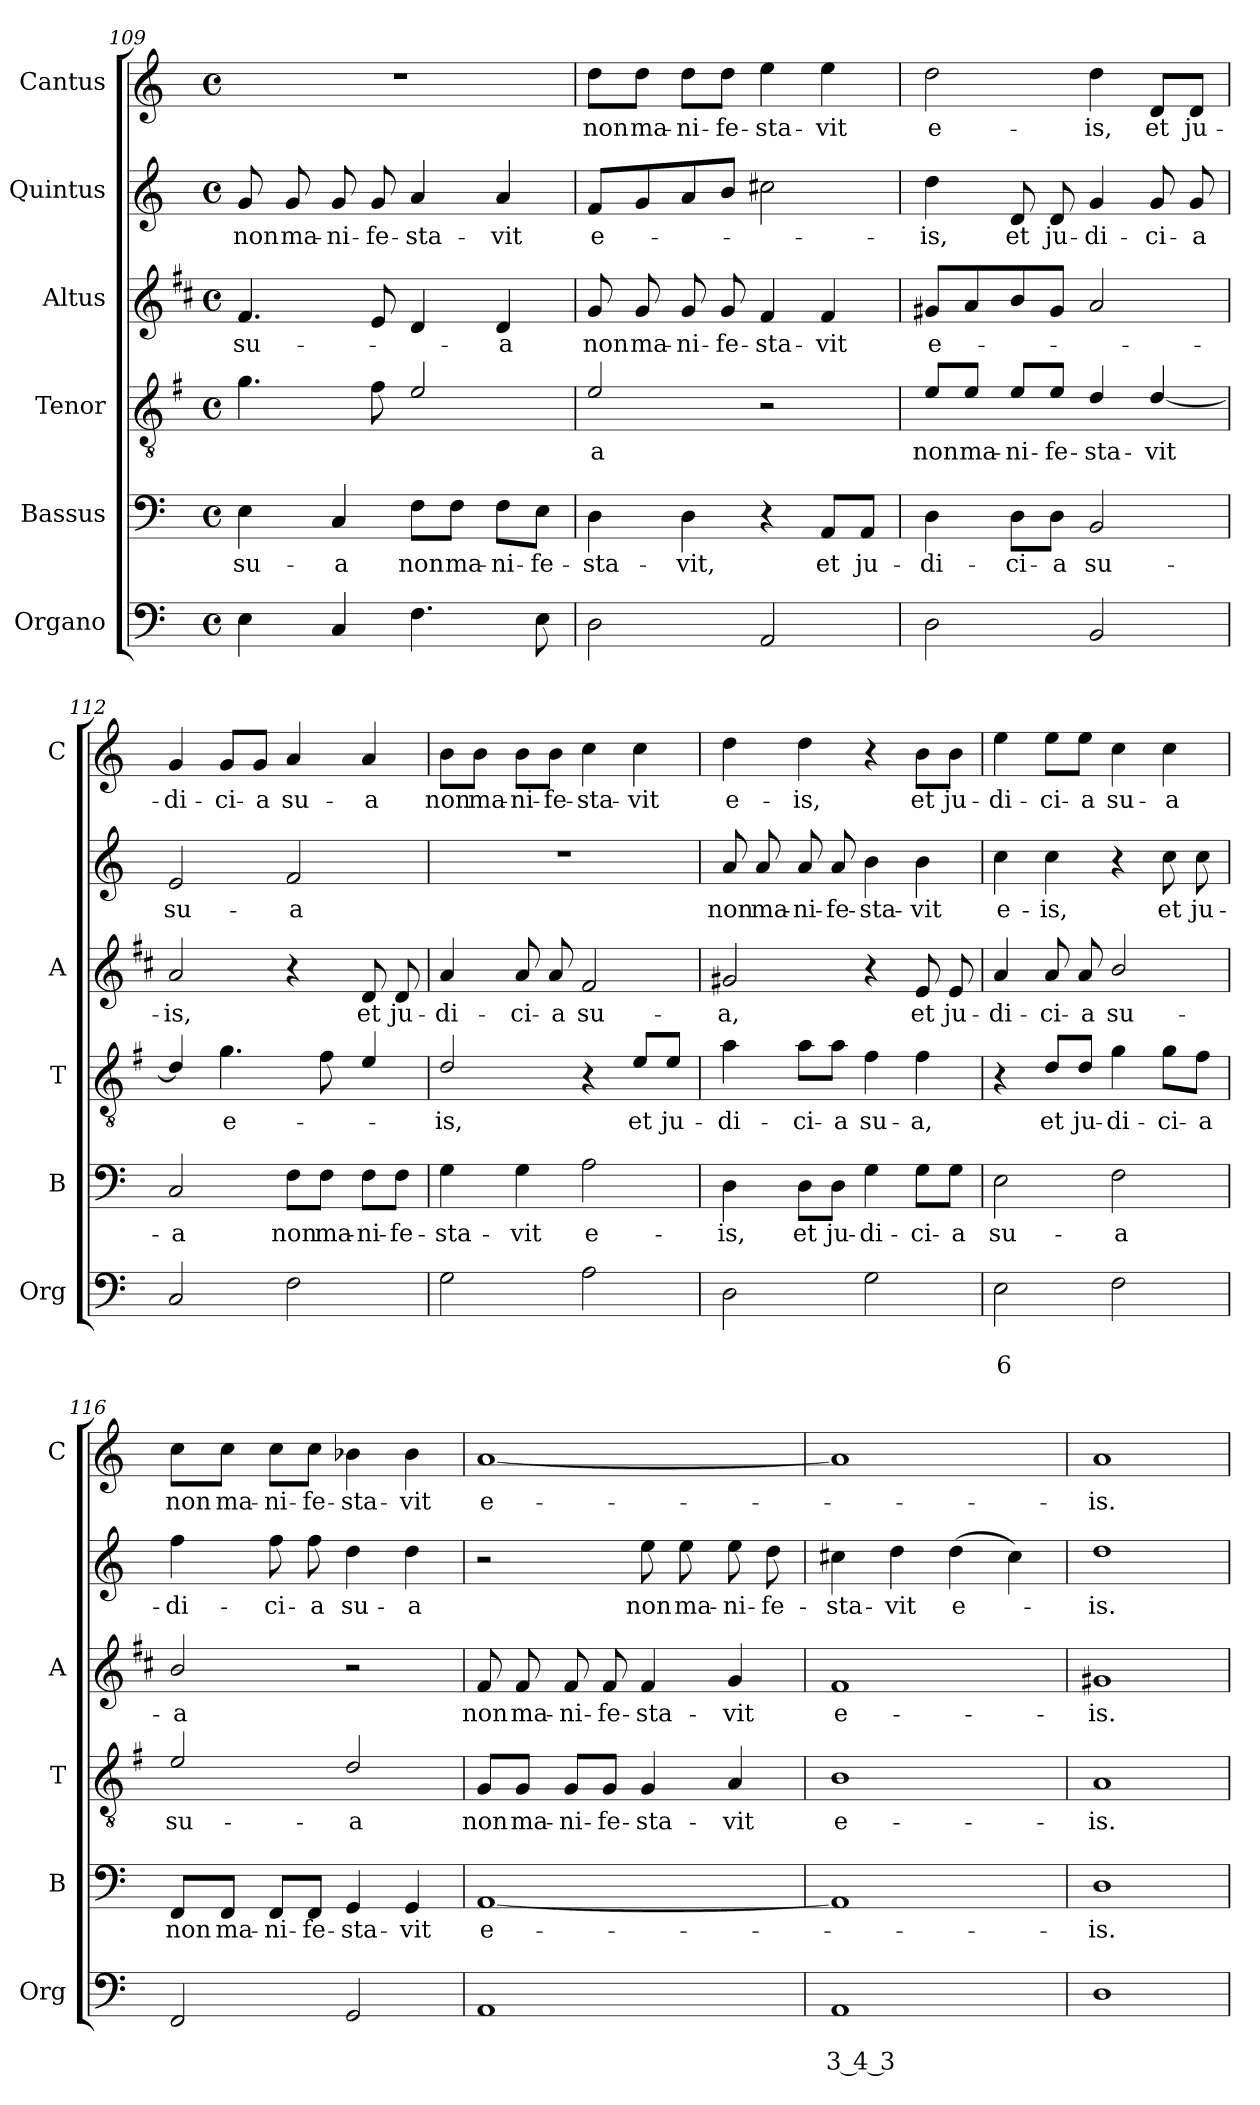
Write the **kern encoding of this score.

**kern	**text	**text	**kern	**text	**kern	**text	**kern	**text	**kern	**text	**kern	**text
*part6	*part6	*part6	*part5	*part5	*part4	*part4	*part3	*part3	*part2	*part2	*part1	*part1
*staff6	*staff6	*staff6	*staff5	*staff5	*staff4	*staff4	*staff3	*staff3	*staff2	*staff2	*staff1	*staff1
*I"Organo	*	*	*I"Bassus	*	*I"Tenor	*	*I"Altus	*	*I"Quintus	*	*I"Cantus	*
*I'Org	*	*	*I'B	*	*I'T	*	*I'A	*	*	*	*I'C	*
!!LO:PB:g=z
*clefF4	*	*	*clefF4	*	*clefGv2	*	*clefG2	*	*clefG2	*	*clefG2	*
*	*	*	*	*	*ITrd4c7	*	*ITrd1c2	*	*	*	*	*
*k[]	*	*	*k[]	*	*k[]	*	*k[]	*	*k[]	*	*k[]	*
*C:	*	*	*C:	*	*C:	*	*C:	*	*C:	*	*C:	*
*M4/4	*	*	*M4/4	*	*M4/4	*	*M4/4	*	*M4/4	*	*M4/4	*
*met(c)	*	*	*met(c)	*	*met(c)	*	*met(c)	*	*met(c)	*	*met(c)	*
=109	=109	=109	=109	=109	=109	=109	=109	=109	=109	=109	=109	=109
!	!	!	!	!LO:LY:b	!	!	!	!LO:LY:b	!	!LO:LY:b	!	!
4E\	.	.	4E\	su-	4.c\	.	4.e/	su-	8g/	non	1r	.
!	!	!	!	!	!	!	!	!	!	!LO:LY:b	!	!
.	.	.	.	.	.	.	.	.	8g/	ma-	.	.
!	!	!	!	!LO:LY:b	!	!	!	!	!	!LO:LY:b	!	!
4C/	.	.	4C/	-a	.	.	.	.	8g/	-ni-	.	.
!	!	!	!	!	!	!	!	!	!	!LO:LY:b	!	!
.	.	.	.	.	8B\	.	8d/	.	8g/	-fe-	.	.
!	!	!	!	!LO:LY:b	!	!	!	!	!	!LO:LY:b	!	!
4.F\	.	.	8F\L	non	2A/	.	4c/	.	4a/	-sta-	.	.
!	!	!	!	!LO:LY:b	!	!	!	!	!	!	!	!
.	.	.	8F\J	ma-	.	.	.	.	.	.	.	.
!	!	!	!	!LO:LY:b	!	!	!	!LO:LY:b	!	!LO:LY:b	!	!
.	.	.	8F\L	-ni-	.	.	4c/	-a	4a/	-vit	.	.
!	!	!	!	!LO:LY:b	!	!	!	!	!	!	!	!
8E\	.	.	8E\J	-fe-	.	.	.	.	.	.	.	.
=110	=110	=110	=110	=110	=110	=110	=110	=110	=110	=110	=110	=110
!	!	!	!	!LO:LY:b	!	!LO:LY:b	!	!LO:LY:b	!	!LO:LY:b	!	!LO:LY:b
2D\	.	.	4D\	-sta-	2A/	-a	8f/	non	8f/L	e-	8dd\L	non
!	!	!	!	!	!	!	!	!LO:LY:b	!	!	!	!LO:LY:b
.	.	.	.	.	.	.	8f/	ma-	8g/	.	8dd\J	ma-
!	!	!	!	!LO:LY:b	!	!	!	!LO:LY:b	!	!	!	!LO:LY:b
.	.	.	4D\	-vit,	.	.	8f/	-ni-	8a/	.	8dd\L	-ni-
!	!	!	!	!	!	!	!	!LO:LY:b	!	!	!	!LO:LY:b
.	.	.	.	.	.	.	8f/	-fe-	8b/J	.	8dd\J	-fe-
!	!	!	!	!	!	!	!	!LO:LY:b	!	!	!	!LO:LY:b
2AA/	.	.	4r	.	2r	.	4e/	-sta-	2cc#X\	.	4ee\	-sta-
!	!	!	!	!LO:LY:b	!	!	!	!LO:LY:b	!	!	!	!LO:LY:b
.	.	.	8AA/L	et	.	.	4e/	-vit	.	.	4ee\	-vit
!	!	!	!	!LO:LY:b	!	!	!	!	!	!	!	!
.	.	.	8AA/J	ju-	.	.	.	.	.	.	.	.
=111	=111	=111	=111	=111	=111	=111	=111	=111	=111	=111	=111	=111
!	!	!	!	!LO:LY:b	!	!LO:LY:b	!	!LO:LY:b	!	!LO:LY:b	!	!LO:LY:b
2D\	.	.	4D\	-di-	8A/L	non	8f#X/L	e-	4dd\	-is,	2dd\	e-
!	!	!	!	!	!	!LO:LY:b	!	!	!	!	!	!
.	.	.	.	.	8A/J	ma-	8g/	.	.	.	.	.
!	!	!	!	!LO:LY:b	!	!LO:LY:b	!	!	!	!LO:LY:b	!	!
.	.	.	8D\L	-ci-	8A/L	-ni-	8a/	.	8d/	et	.	.
!	!	!	!	!LO:LY:b	!	!LO:LY:b	!	!	!	!LO:LY:b	!	!
.	.	.	8D\J	-a	8A/J	-fe-	8f#/J	.	8d/	ju-	.	.
!	!	!	!	!LO:LY:b	!	!LO:LY:b	!	!	!	!LO:LY:b	!	!LO:LY:b
2BB/	.	.	2BB/	su-	4G/	-sta-	2g/	.	4g/	-di-	4dd\	-is,
!	!	!	!	!	!	!LO:LY:b	!	!	!	!LO:LY:b	!	!LO:LY:b
.	.	.	.	.	[4G/	-vit	.	.	8g/	-ci-	8d/L	et
!	!	!	!	!	!	!	!	!	!	!LO:LY:b	!	!LO:LY:b
.	.	.	.	.	.	.	.	.	8g/	-a	8d/J	ju-
=112	=112	=112	=112	=112	=112	=112	=112	=112	=112	=112	=112	=112
!	!	!	!	!LO:LY:b	!	!	!	!LO:LY:b	!	!LO:LY:b	!	!LO:LY:b
2C/	.	.	2C/	-a	4G/]	.	2g/	-is,	2e/	su-	4g/	-di-
!	!	!	!	!	!	!LO:LY:b	!	!	!	!	!	!LO:LY:b
.	.	.	.	.	4.c\	e-	.	.	.	.	8g/L	-ci-
!	!	!	!	!	!	!	!	!	!	!	!	!LO:LY:b
.	.	.	.	.	.	.	.	.	.	.	8g/J	-a
!	!	!	!	!LO:LY:b	!	!	!	!	!	!LO:LY:b	!	!LO:LY:b
2F\	.	.	8F\L	non	.	.	4r	.	2f/	-a	4a/	su-
!	!	!	!	!LO:LY:b	!	!	!	!	!	!	!	!
.	.	.	8F\J	ma-	8B\	.	.	.	.	.	.	.
!	!	!	!	!LO:LY:b	!	!	!	!LO:LY:b	!	!	!	!LO:LY:b
.	.	.	8F\L	-ni-	4A/	.	8c/	et	.	.	4a/	-a
!	!	!	!	!LO:LY:b	!	!	!	!LO:LY:b	!	!	!	!
.	.	.	8F\J	-fe-	.	.	8c/	ju-	.	.	.	.
=113	=113	=113	=113	=113	=113	=113	=113	=113	=113	=113	=113	=113
!	!	!	!	!LO:LY:b	!	!LO:LY:b	!	!LO:LY:b	!	!	!	!LO:LY:b
2G\	.	.	4G\	-sta-	2G/	-is,	4g/	-di-	1r	.	8b\L	non
!	!	!	!	!	!	!	!	!	!	!	!	!LO:LY:b
.	.	.	.	.	.	.	.	.	.	.	8b\J	ma-
!	!	!	!	!LO:LY:b	!	!	!	!LO:LY:b	!	!	!	!LO:LY:b
.	.	.	4G\	-vit	.	.	8g/	-ci-	.	.	8b\L	-ni-
!	!	!	!	!	!	!	!	!LO:LY:b	!	!	!	!LO:LY:b
.	.	.	.	.	.	.	8g/	-a	.	.	8b\J	-fe-
!	!	!	!	!LO:LY:b	!	!	!	!LO:LY:b	!	!	!	!LO:LY:b
2A\	.	.	2A\	e-	4r	.	2e/	su-	.	.	4cc\	-sta-
!	!	!	!	!	!	!LO:LY:b	!	!	!	!	!	!LO:LY:b
.	.	.	.	.	8A/L	et	.	.	.	.	4cc\	-vit
!	!	!	!	!	!	!LO:LY:b	!	!	!	!	!	!
.	.	.	.	.	8A/J	ju-	.	.	.	.	.	.
!!LO:LB:g=z
=114	=114	=114	=114	=114	=114	=114	=114	=114	=114	=114	=114	=114
!	!	!	!	!LO:LY:b	!	!LO:LY:b	!	!LO:LY:b	!	!LO:LY:b	!	!LO:LY:b
2D\	.	.	4D\	-is,	4d\	-di-	2f#X/	-a,	8a/	non	4dd\	e-
!	!	!	!	!	!	!	!	!	!	!LO:LY:b	!	!
.	.	.	.	.	.	.	.	.	8a/	ma-	.	.
!	!	!	!	!LO:LY:b	!	!LO:LY:b	!	!	!	!LO:LY:b	!	!LO:LY:b
.	.	.	8D\L	et	8d\L	-ci-	.	.	8a/	-ni-	4dd\	-is,
!	!	!	!	!LO:LY:b	!	!LO:LY:b	!	!	!	!LO:LY:b	!	!
.	.	.	8D\J	ju-	8d\J	-a	.	.	8a/	-fe-	.	.
!	!	!	!	!LO:LY:b	!	!LO:LY:b	!	!	!	!LO:LY:b	!	!
2G\	.	.	4G\	-di-	4B\	su-	4r	.	4b\	-sta-	4r	.
!	!	!	!	!LO:LY:b	!	!LO:LY:b	!	!LO:LY:b	!	!LO:LY:b	!	!LO:LY:b
.	.	.	8G\L	-ci-	4B\	-a,	8d/	et	4b\	-vit	8b\L	et
!	!	!	!	!LO:LY:b	!	!	!	!LO:LY:b	!	!	!	!LO:LY:b
.	.	.	8G\J	-a	.	.	8d/	ju-	.	.	8b\J	ju-
=115	=115	=115	=115	=115	=115	=115	=115	=115	=115	=115	=115	=115
!	!	!LO:LY:b	!	!LO:LY:b	!	!	!	!LO:LY:b	!	!LO:LY:b	!	!LO:LY:b
2E\	.	6	2E\	su-	4r	.	4g/	-di-	4cc\	e-	4ee\	-di-
!	!	!	!	!	!	!LO:LY:b	!	!LO:LY:b	!	!LO:LY:b	!	!LO:LY:b
.	.	.	.	.	8G/L	et	8g/	-ci-	4cc\	-is,	8ee\L	-ci-
!	!	!	!	!	!	!LO:LY:b	!	!LO:LY:b	!	!	!	!LO:LY:b
.	.	.	.	.	8G/J	ju-	8g/	-a	.	.	8ee\J	-a
!	!	!	!	!LO:LY:b	!	!LO:LY:b	!	!LO:LY:b	!	!	!	!LO:LY:b
2F\	.	.	2F\	-a	4c\	-di-	2a/	su-	4r	.	4cc\	su-
!	!	!	!	!	!	!LO:LY:b	!	!	!	!LO:LY:b	!	!LO:LY:b
.	.	.	.	.	8c\L	-ci-	.	.	8cc\	et	4cc\	-a
!	!	!	!	!	!	!LO:LY:b	!	!	!	!LO:LY:b	!	!
.	.	.	.	.	8B\J	-a	.	.	8cc\	ju-	.	.
=116	=116	=116	=116	=116	=116	=116	=116	=116	=116	=116	=116	=116
!	!	!	!	!LO:LY:b	!	!LO:LY:b	!	!LO:LY:b	!	!LO:LY:b	!	!LO:LY:b
2FF/	.	.	8FF/L	non	2A/	su-	2a/	-a	4ff\	-di-	8cc\L	non
!	!	!	!	!LO:LY:b	!	!	!	!	!	!	!	!LO:LY:b
.	.	.	8FF/J	ma-	.	.	.	.	.	.	8cc\J	ma-
!	!	!	!	!LO:LY:b	!	!	!	!	!	!LO:LY:b	!	!LO:LY:b
.	.	.	8FF/L	-ni-	.	.	.	.	8ff\	-ci-	8cc\L	-ni-
!	!	!	!	!LO:LY:b	!	!	!	!	!	!LO:LY:b	!	!LO:LY:b
.	.	.	8FF/J	-fe-	.	.	.	.	8ff\	-a	8cc\J	-fe-
!	!	!	!	!LO:LY:b	!	!LO:LY:b	!	!	!	!LO:LY:b	!	!LO:LY:b
2GG/	.	.	4GG/	-sta-	2G/	-a	2r	.	4dd\	su-	4b-X\	-sta-
!	!	!	!	!LO:LY:b	!	!	!	!	!	!LO:LY:b	!	!LO:LY:b
.	.	.	4GG/	-vit	.	.	.	.	4dd\	-a	4b-\	-vit
=117	=117	=117	=117	=117	=117	=117	=117	=117	=117	=117	=117	=117
!	!	!	!	!LO:LY:b	!	!LO:LY:b	!	!LO:LY:b	!	!	!	!LO:LY:b
1AA	.	.	[1AA	e-	8C/L	non	8e/	non	2r	.	[1a	e-
!	!	!	!	!	!	!LO:LY:b	!	!LO:LY:b	!	!	!	!
.	.	.	.	.	8C/J	ma-	8e/	ma-	.	.	.	.
!	!	!	!	!	!	!LO:LY:b	!	!LO:LY:b	!	!	!	!
.	.	.	.	.	8C/L	-ni-	8e/	-ni-	.	.	.	.
!	!	!	!	!	!	!LO:LY:b	!	!LO:LY:b	!	!	!	!
.	.	.	.	.	8C/J	-fe-	8e/	-fe-	.	.	.	.
!	!	!	!	!	!	!LO:LY:b	!	!LO:LY:b	!	!LO:LY:b	!	!
.	.	.	.	.	4C/	-sta-	4e/	-sta-	8ee\	non	.	.
!	!	!	!	!	!	!	!	!	!	!LO:LY:b	!	!
.	.	.	.	.	.	.	.	.	8ee\	ma-	.	.
!	!	!	!	!	!	!LO:LY:b	!	!LO:LY:b	!	!LO:LY:b	!	!
.	.	.	.	.	4D/	-vit	4f/	-vit	8ee\	-ni-	.	.
!	!	!	!	!	!	!	!	!	!	!LO:LY:b	!	!
.	.	.	.	.	.	.	.	.	8dd\	-fe-	.	.
=118	=118	=118	=118	=118	=118	=118	=118	=118	=118	=118	=118	=118
!	!	!LO:LY:b	!	!	!	!LO:LY:b	!	!LO:LY:b	!	!LO:LY:b	!	!
1AA	.	3 4 3	1AA]	.	1E	e-	1e	e-	4cc#X\	-sta-	1a]	.
!	!	!	!	!	!	!	!	!	!	!LO:LY:b	!	!
.	.	.	.	.	.	.	.	.	4dd\	-vit	.	.
!	!	!	!	!	!	!	!	!	!	!LO:LY:b	!	!
.	.	.	.	.	.	.	.	.	(>4dd\	e-	.	.
.	.	.	.	.	.	.	.	.	4cc#\)	.	.	.
=119	=119	=119	=119	=119	=119	=119	=119	=119	=119	=119	=119	=119
!	!	!	!	!LO:LY:b	!	!LO:LY:b	!	!LO:LY:b	!	!LO:LY:b	!	!LO:LY:b
1D	.	.	1D	-is.	1D	-is.	1f#X	-is.	1dd	-is.	1a	-is.
=	=	=	=	=	=	=	=	=	=	=	=	=
*-	*-	*-	*-	*-	*-	*-	*-	*-	*-	*-	*-	*-
